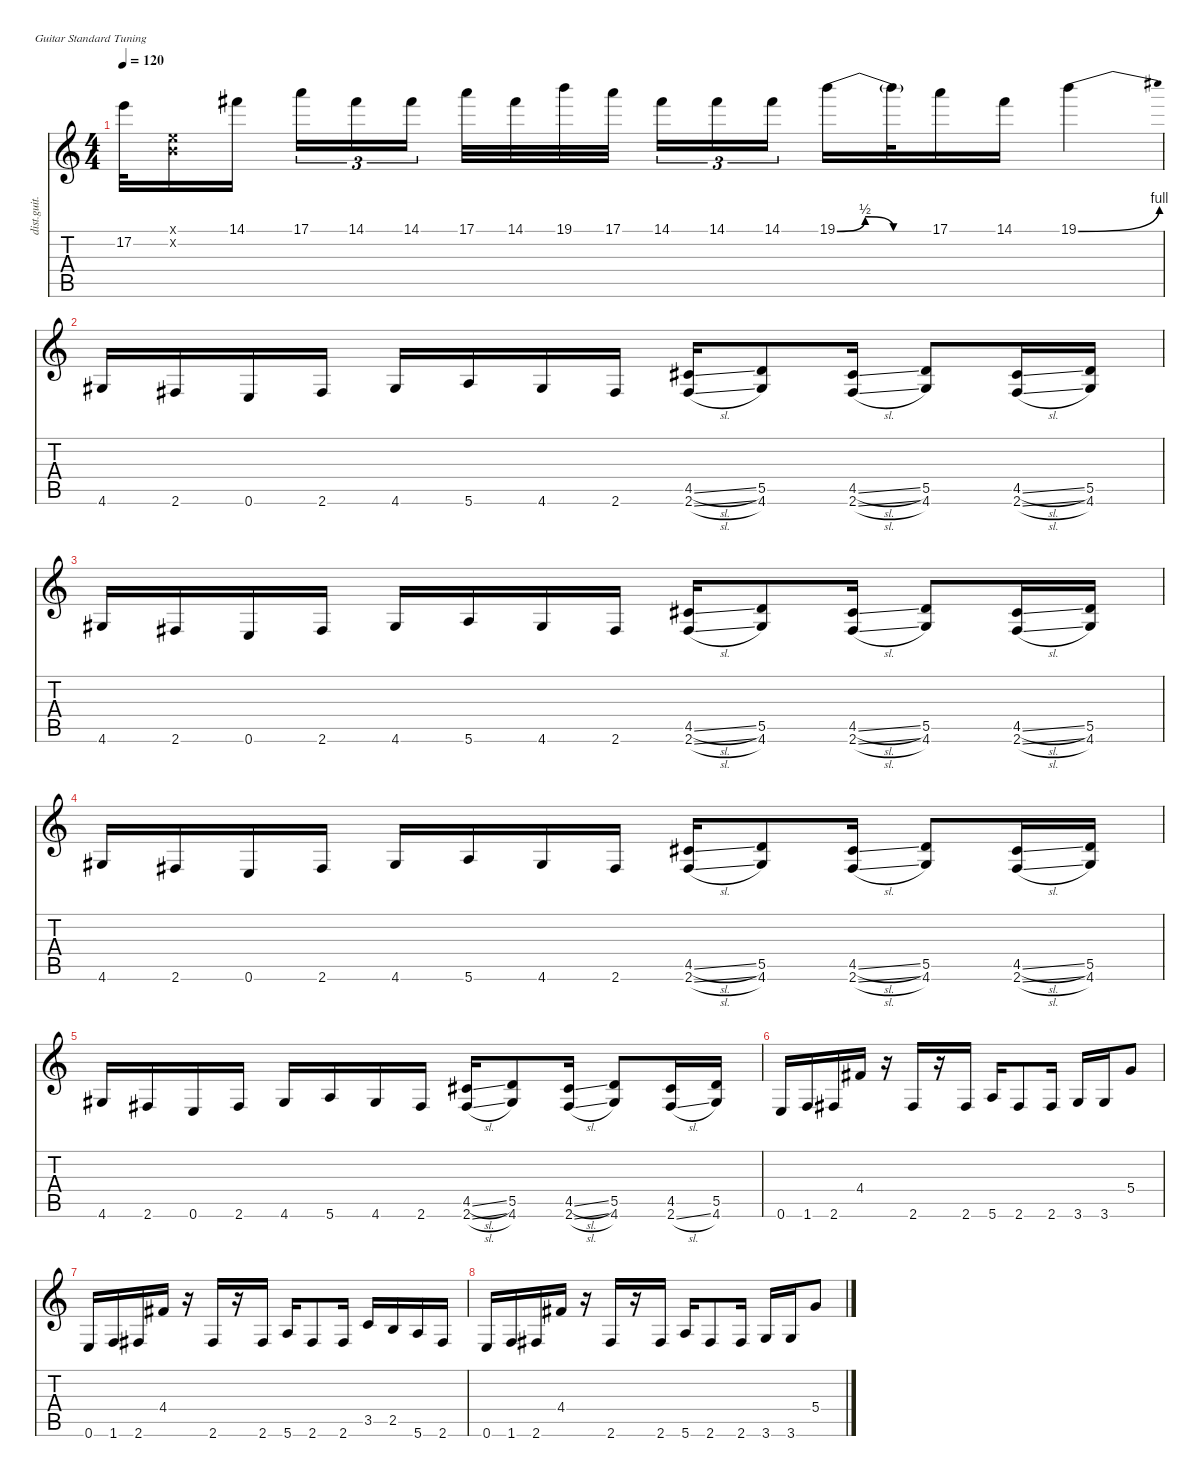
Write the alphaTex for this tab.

\defaultSystemsLayout 4
\hideDynamics
\bracketExtendMode nobrackets
\otherSystemsTrackNameOrientation horizontal
\track ("Mustaine" "dist.guit.") {defaultSystemsLayout 4 instrument distortionguitar}
\staff {score tabs}
\tuning (E4 B3 G3 D3 A2 E2)
\ts (4 4)
\tempo 120
\clef g2
\ks c
17.2.32{dy f beam Down} (0.1{x} 0.2{x}).16{beam Down} 14.1{acc #}.16{beam Down} 17.1.16{tu (3 2) beam Down} 14.1{acc #}.16{tu (3 2) beam Down} 14.1{acc #}.16{tu (3 2) beam Down} 17.1.32{beam Down} 14.1{acc #}.32{beam Down} 19.1.32{beam Down} 17.1.32{beam Down} 14.1{acc #}.16{tu (3 2) beam Down} 14.1{acc #}.16{tu (3 2) beam Down} 14.1{acc #}.16{tu (3 2) beam Down} 19.1{be (bendrelease 0 0 30 2 30 2 60 0)}.16{beam Down} 19.1{be (hold 0 0 60 0) t}.32{beam Down} 17.1.16{beam Down} 14.1{acc #}.16{beam Down} 19.1{be (bend 0 0 30 4)}.4{beam Down} |
4.6{acc #}.16{beam Up} 2.6{acc #}.16{beam Up} 0.6.16{beam Up} 2.6{acc #}.16{beam Up} 4.6{acc #}.16{beam Up} 5.6.16{beam Up} 4.6{acc #}.16{beam Up} 2.6{acc #}.16{beam Up} (4.5{sl acc #} 2.6{sl acc #}).16{beam Up} (5.5 4.6{acc #}).8{beam Up} (4.5{sl acc #} 2.6{sl acc #}).16{beam Up} (5.5 4.6{acc #}).8{beam Up} (4.5{sl acc #} 2.6{sl acc #}).16{beam Up} (5.5 4.6{acc #}).16{beam Up} |
4.6{acc #}.16{beam Up} 2.6{acc #}.16{beam Up} 0.6.16{beam Up} 2.6{acc #}.16{beam Up} 4.6{acc #}.16{beam Up} 5.6.16{beam Up} 4.6{acc #}.16{beam Up} 2.6{acc #}.16{beam Up} (4.5{sl acc #} 2.6{sl acc #}).16{beam Up} (5.5 4.6{acc #}).8{beam Up} (4.5{sl acc #} 2.6{sl acc #}).16{beam Up} (5.5 4.6{acc #}).8{beam Up} (4.5{sl acc #} 2.6{sl acc #}).16{beam Up} (5.5 4.6{acc #}).16{beam Up} |
4.6{acc #}.16{beam Up} 2.6{acc #}.16{beam Up} 0.6.16{beam Up} 2.6{acc #}.16{beam Up} 4.6{acc #}.16{beam Up} 5.6.16{beam Up} 4.6{acc #}.16{beam Up} 2.6{acc #}.16{beam Up} (4.5{sl acc #} 2.6{sl acc #}).16{beam Up} (5.5 4.6{acc #}).8{beam Up} (4.5{sl acc #} 2.6{sl acc #}).16{beam Up} (5.5 4.6{acc #}).8{beam Up} (4.5{sl acc #} 2.6{sl acc #}).16{beam Up} (5.5 4.6{acc #}).16{beam Up} |
4.6{acc #}.16{beam Up} 2.6{acc #}.16{beam Up} 0.6.16{beam Up} 2.6{acc #}.16{beam Up} 4.6{acc #}.16{beam Up} 5.6.16{beam Up} 4.6{acc #}.16{beam Up} 2.6{acc #}.16{beam Up} (4.5{sl acc #} 2.6{sl acc #}).16{beam Up} (5.5 4.6{acc #}).8{beam Up} (4.5{sl acc #} 2.6{sl acc #}).16{beam Up} (5.5 4.6{acc #}).8{beam Up} (4.5{acc #} 2.6{sl acc #}).16{beam Up} (5.5 4.6{acc #}).16{beam Up} |
0.6.16{beam Up} 1.6.16{beam Up} 2.6{acc #}.16{beam Up} 4.4{acc #}.16{beam Up} r.16{beam Up} 2.6{acc #}.16{beam Up} r.16{beam Up} 2.6{acc #}.16{beam Up} 5.6.16{beam Up} 2.6{acc #}.8{beam Up} 2.6{acc #}.16{beam Up} 3.6.16{beam Up} 3.6.16{beam Up} 5.4.8{beam Up} |
0.6.16{beam Up} 1.6.16{beam Up} 2.6{acc #}.16{beam Up} 4.4{acc #}.16{beam Up} r.16{beam Up} 2.6{acc #}.16{beam Up} r.16{beam Up} 2.6{acc #}.16{beam Up} 5.6.16{beam Up} 2.6{acc #}.8{beam Up} 2.6{acc #}.16{beam Up} 3.5.16{beam Up} 2.5.16{beam Up} 5.6.16{beam Up} 2.6{acc #}.16{beam Up} |
0.6.16{beam Up} 1.6.16{beam Up} 2.6{acc #}.16{beam Up} 4.4{acc #}.16{beam Up} r.16{beam Up} 2.6{acc #}.16{beam Up} r.16{beam Up} 2.6{acc #}.16{beam Up} 5.6.16{beam Up} 2.6{acc #}.8{beam Up} 2.6{acc #}.16{beam Up} 3.6.16{beam Up} 3.6.16{beam Up} 5.4.8{beam Up}
